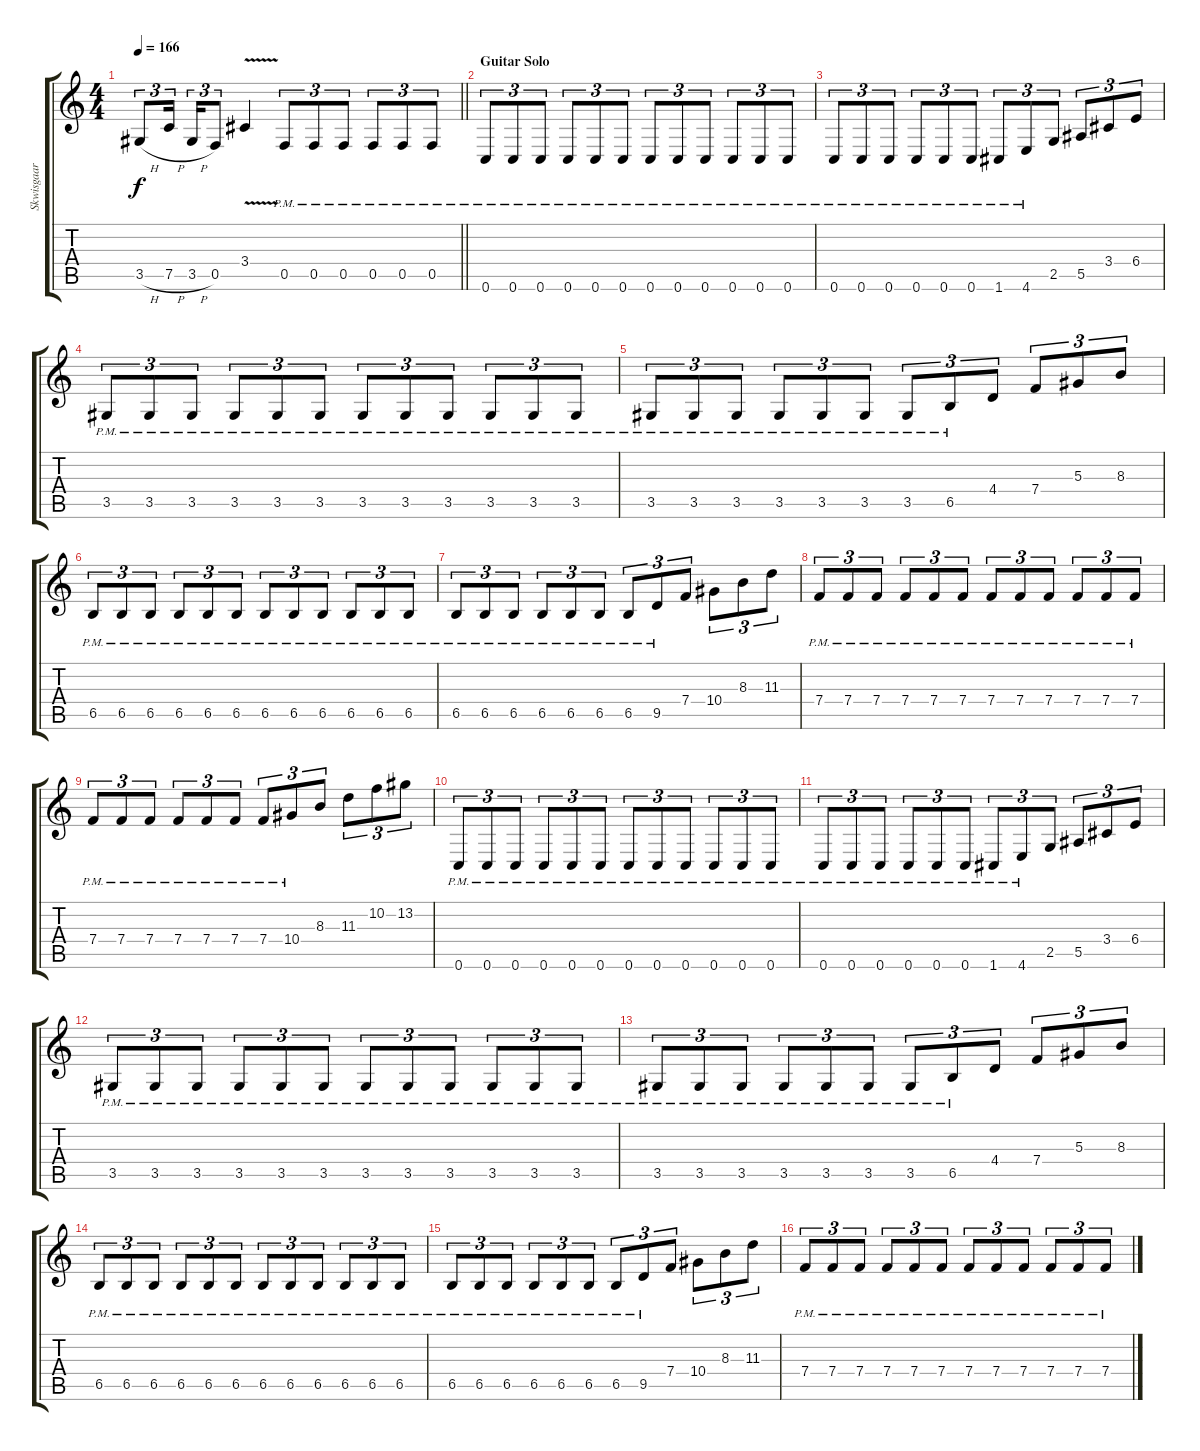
\track ("Skwisgaar Skwigelf" "Skwisgaar ") {instrument distortionguitar}
\staff {score tabs}
\tuning (C4 G3 Eb3 Bb2 F2 C2) {hide}
\ts (4 4)
\tempo 166
\clef g2
\barLineRight lightlight
\ks c
3.5{h}.8{tu (3 2) dy f} 7.5{h}.16{tu (3 2) beam splitsecondary} 3.5{h}.16{tu (3 2)} 0.5.8{tu (3 2)} 3.4{v}.4 0.5{pm}.8{tu (3 2)} 0.5{pm}.8{tu (3 2)} 0.5{pm}.8{tu (3 2)} 0.5{pm}.8{tu (3 2)} 0.5{pm}.8{tu (3 2)} 0.5{pm}.8{tu (3 2)} |
\section ("" "Guitar Solo")
0.6{pm}.8{tu (3 2)} 0.6{pm}.8{tu (3 2)} 0.6{pm}.8{tu (3 2)} 0.6{pm}.8{tu (3 2)} 0.6{pm}.8{tu (3 2)} 0.6{pm}.8{tu (3 2)} 0.6{pm}.8{tu (3 2)} 0.6{pm}.8{tu (3 2)} 0.6{pm}.8{tu (3 2)} 0.6{pm}.8{tu (3 2)} 0.6{pm}.8{tu (3 2)} 0.6{pm}.8{tu (3 2)} |
0.6{pm}.8{tu (3 2)} 0.6{pm}.8{tu (3 2)} 0.6{pm}.8{tu (3 2)} 0.6{pm}.8{tu (3 2)} 0.6{pm}.8{tu (3 2)} 0.6{pm}.8{tu (3 2)} 1.6{pm}.8{tu (3 2)} 4.6{pm}.8{tu (3 2)} 2.5.8{tu (3 2)} 5.5.8{tu (3 2)} 3.4.8{tu (3 2)} 6.4.8{tu (3 2)} |
3.5{pm}.8{tu (3 2)} 3.5{pm}.8{tu (3 2)} 3.5{pm}.8{tu (3 2)} 3.5{pm}.8{tu (3 2)} 3.5{pm}.8{tu (3 2)} 3.5{pm}.8{tu (3 2)} 3.5{pm}.8{tu (3 2)} 3.5{pm}.8{tu (3 2)} 3.5{pm}.8{tu (3 2)} 3.5{pm}.8{tu (3 2)} 3.5{pm}.8{tu (3 2)} 3.5{pm}.8{tu (3 2)} |
3.5{pm}.8{tu (3 2)} 3.5{pm}.8{tu (3 2)} 3.5{pm}.8{tu (3 2)} 3.5{pm}.8{tu (3 2)} 3.5{pm}.8{tu (3 2)} 3.5{pm}.8{tu (3 2)} 3.5{pm}.8{tu (3 2)} 6.5{pm}.8{tu (3 2)} 4.4.8{tu (3 2)} 7.4.8{tu (3 2)} 5.3.8{tu (3 2)} 8.3.8{tu (3 2)} |
6.5{pm}.8{tu (3 2)} 6.5{pm}.8{tu (3 2)} 6.5{pm}.8{tu (3 2)} 6.5{pm}.8{tu (3 2)} 6.5{pm}.8{tu (3 2)} 6.5{pm}.8{tu (3 2)} 6.5{pm}.8{tu (3 2)} 6.5{pm}.8{tu (3 2)} 6.5{pm}.8{tu (3 2)} 6.5{pm}.8{tu (3 2)} 6.5{pm}.8{tu (3 2)} 6.5{pm}.8{tu (3 2)} |
6.5{pm}.8{tu (3 2)} 6.5{pm}.8{tu (3 2)} 6.5{pm}.8{tu (3 2)} 6.5{pm}.8{tu (3 2)} 6.5{pm}.8{tu (3 2)} 6.5{pm}.8{tu (3 2)} 6.5{pm}.8{tu (3 2)} 9.5{pm}.8{tu (3 2)} 7.4.8{tu (3 2)} 10.4.8{tu (3 2)} 8.3.8{tu (3 2)} 11.3.8{tu (3 2)} |
7.4{pm}.8{tu (3 2)} 7.4{pm}.8{tu (3 2)} 7.4{pm}.8{tu (3 2)} 7.4{pm}.8{tu (3 2)} 7.4{pm}.8{tu (3 2)} 7.4{pm}.8{tu (3 2)} 7.4{pm}.8{tu (3 2)} 7.4{pm}.8{tu (3 2)} 7.4{pm}.8{tu (3 2)} 7.4{pm}.8{tu (3 2)} 7.4{pm}.8{tu (3 2)} 7.4{pm}.8{tu (3 2)} |
7.4{pm}.8{tu (3 2)} 7.4{pm}.8{tu (3 2)} 7.4{pm}.8{tu (3 2)} 7.4{pm}.8{tu (3 2)} 7.4{pm}.8{tu (3 2)} 7.4{pm}.8{tu (3 2)} 7.4{pm}.8{tu (3 2)} 10.4{pm}.8{tu (3 2)} 8.3.8{tu (3 2)} 11.3.8{tu (3 2)} 10.2.8{tu (3 2)} 13.2.8{tu (3 2)} |
0.6{pm}.8{tu (3 2)} 0.6{pm}.8{tu (3 2)} 0.6{pm}.8{tu (3 2)} 0.6{pm}.8{tu (3 2)} 0.6{pm}.8{tu (3 2)} 0.6{pm}.8{tu (3 2)} 0.6{pm}.8{tu (3 2)} 0.6{pm}.8{tu (3 2)} 0.6{pm}.8{tu (3 2)} 0.6{pm}.8{tu (3 2)} 0.6{pm}.8{tu (3 2)} 0.6{pm}.8{tu (3 2)} |
0.6{pm}.8{tu (3 2)} 0.6{pm}.8{tu (3 2)} 0.6{pm}.8{tu (3 2)} 0.6{pm}.8{tu (3 2)} 0.6{pm}.8{tu (3 2)} 0.6{pm}.8{tu (3 2)} 1.6{pm}.8{tu (3 2)} 4.6{pm}.8{tu (3 2)} 2.5.8{tu (3 2)} 5.5.8{tu (3 2)} 3.4.8{tu (3 2)} 6.4.8{tu (3 2)} |
3.5{pm}.8{tu (3 2)} 3.5{pm}.8{tu (3 2)} 3.5{pm}.8{tu (3 2)} 3.5{pm}.8{tu (3 2)} 3.5{pm}.8{tu (3 2)} 3.5{pm}.8{tu (3 2)} 3.5{pm}.8{tu (3 2)} 3.5{pm}.8{tu (3 2)} 3.5{pm}.8{tu (3 2)} 3.5{pm}.8{tu (3 2)} 3.5{pm}.8{tu (3 2)} 3.5{pm}.8{tu (3 2)} |
3.5{pm}.8{tu (3 2)} 3.5{pm}.8{tu (3 2)} 3.5{pm}.8{tu (3 2)} 3.5{pm}.8{tu (3 2)} 3.5{pm}.8{tu (3 2)} 3.5{pm}.8{tu (3 2)} 3.5{pm}.8{tu (3 2)} 6.5{pm}.8{tu (3 2)} 4.4.8{tu (3 2)} 7.4.8{tu (3 2)} 5.3.8{tu (3 2)} 8.3.8{tu (3 2)} |
6.5{pm}.8{tu (3 2)} 6.5{pm}.8{tu (3 2)} 6.5{pm}.8{tu (3 2)} 6.5{pm}.8{tu (3 2)} 6.5{pm}.8{tu (3 2)} 6.5{pm}.8{tu (3 2)} 6.5{pm}.8{tu (3 2)} 6.5{pm}.8{tu (3 2)} 6.5{pm}.8{tu (3 2)} 6.5{pm}.8{tu (3 2)} 6.5{pm}.8{tu (3 2)} 6.5{pm}.8{tu (3 2)} |
6.5{pm}.8{tu (3 2)} 6.5{pm}.8{tu (3 2)} 6.5{pm}.8{tu (3 2)} 6.5{pm}.8{tu (3 2)} 6.5{pm}.8{tu (3 2)} 6.5{pm}.8{tu (3 2)} 6.5{pm}.8{tu (3 2)} 9.5{pm}.8{tu (3 2)} 7.4.8{tu (3 2)} 10.4.8{tu (3 2)} 8.3.8{tu (3 2)} 11.3.8{tu (3 2)} |
7.4{pm}.8{tu (3 2)} 7.4{pm}.8{tu (3 2)} 7.4{pm}.8{tu (3 2)} 7.4{pm}.8{tu (3 2)} 7.4{pm}.8{tu (3 2)} 7.4{pm}.8{tu (3 2)} 7.4{pm}.8{tu (3 2)} 7.4{pm}.8{tu (3 2)} 7.4{pm}.8{tu (3 2)} 7.4{pm}.8{tu (3 2)} 7.4{pm}.8{tu (3 2)} 7.4{pm}.8{tu (3 2)}
